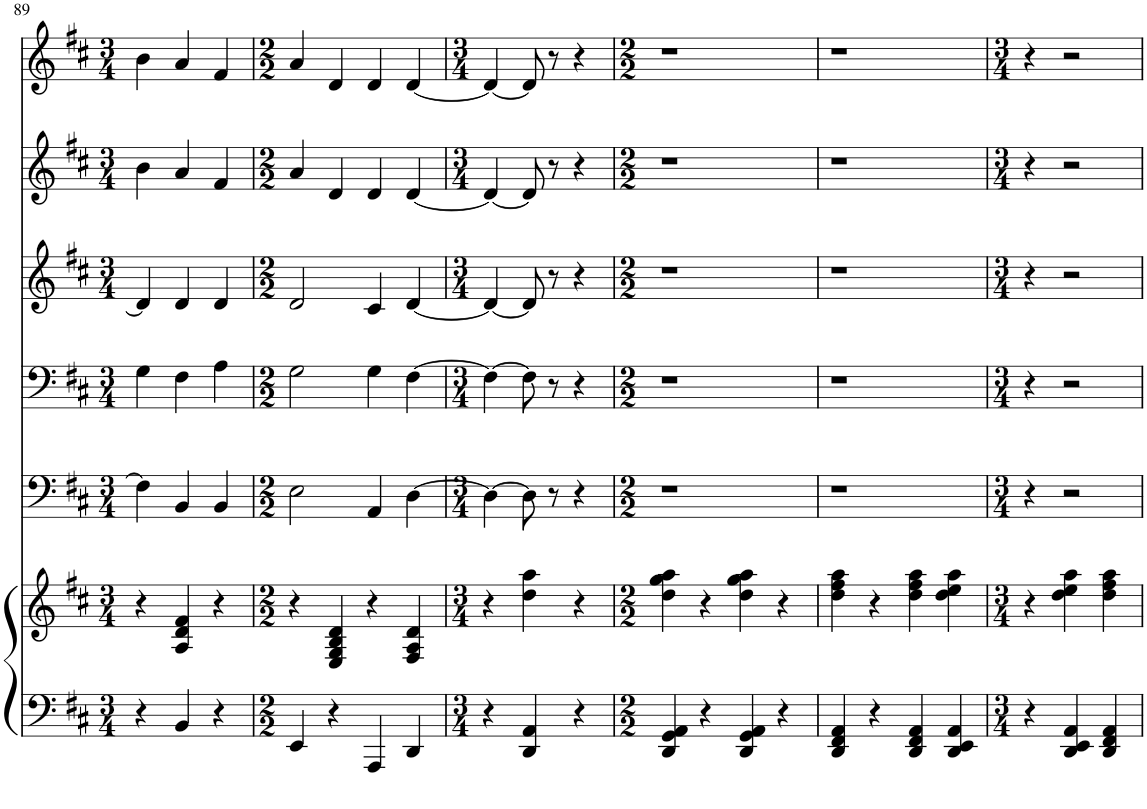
**kern	**kern	**kern	**kern	**kern	**kern	**kern
*part6	*part6	*part5	*part4	*part3	*part2	*part1
*staff7	*staff6	*staff5	*staff4	*staff3	*staff2	*staff1
*I"Piano	*	*I"B	*I"T	*I"A	*I"S2	*I"S1
*I'Pno	*	*	*	*	*	*
!!LO:PB:g=z
*clefF4	*clefG2	*clefF4	*clefF4	*clefG2	*clefG2	*clefG2
*	*	*	*Trd5c9	*Trd1c2	*	*Trd1c2
*k[f#c#]	*k[f#c#]	*k[f#c#]	*k[f#c#]	*k[f#c#]	*k[f#c#]	*k[f#c#]
*M3/4	*M3/4	*M3/4	*M3/4	*M3/4	*M3/4	*M3/4
=89	=89	=89	=89	=89	=89	=89
4r	4r	4F#\]	4G\	4d/]	4b\	4b\
4BB/	4A/ 4d/ 4f#/	4BB/	4F#\	4d/	4a/	4a/
4r	4r	4BB/	4A\	4d/	4f#/	4f#/
=90	=90	=90	=90	=90	=90	=90
*M2/2	*M2/2	*M2/2	*M2/2	*M2/2	*M2/2	*M2/2
4EE/	4r	2E\	2G\	2d/	4a/	4a/
4r	4E/ 4G/ 4B/ 4d/	.	.	.	4d/	4d/
4AAA/	4r	4AA/	4G\	4c#/	4d/	4d/
4DD/	4F#/ 4A/ 4d/	[4D\	[4F#\	[4d/	[4d/	[4d/
=91	=91	=91	=91	=91	=91	=91
*M3/4	*M3/4	*M3/4	*M3/4	*M3/4	*M3/4	*M3/4
4r	4r	4D\_	4F#\_	4d/_	4d/_	4d/_
4DD/ 4AA/	4dd\ 4aa\	8D\]	8F#\]	8d/]	8d/]	8d/]
.	.	8r	8r	8r	8r	8r
4r	4r	4r	4r	4r	4r	4r
=92	=92	=92	=92	=92	=92	=92
*M2/2	*M2/2	*M2/2	*M2/2	*M2/2	*M2/2	*M2/2
4DD/ 4GG/ 4AA/	4dd\ 4gg\ 4aa\	1r	1r	1r	1r	1r
4r	4r	.	.	.	.	.
4DD/ 4GG/ 4AA/	4dd\ 4gg\ 4aa\	.	.	.	.	.
4r	4r	.	.	.	.	.
=93	=93	=93	=93	=93	=93	=93
4DD/ 4FF#/ 4AA/	4dd\ 4ff#\ 4aa\	1r	1r	1r	1r	1r
4r	4r	.	.	.	.	.
4DD/ 4FF#/ 4AA/	4dd\ 4ff#\ 4aa\	.	.	.	.	.
4DD/ 4EE/ 4AA/	4dd\ 4ee\ 4aa\	.	.	.	.	.
=94	=94	=94	=94	=94	=94	=94
*M3/4	*M3/4	*M3/4	*M3/4	*M3/4	*M3/4	*M3/4
4r	4r	4r	4r	4r	4r	4r
4DD/ 4EE/ 4AA/	4dd\ 4ee\ 4aa\	2r	2r	2r	2r	2r
4DD/ 4FF#/ 4AA/	4dd\ 4ff#\ 4aa\	.	.	.	.	.
=	=	=	=	=	=	=
*-	*-	*-	*-	*-	*-	*-
